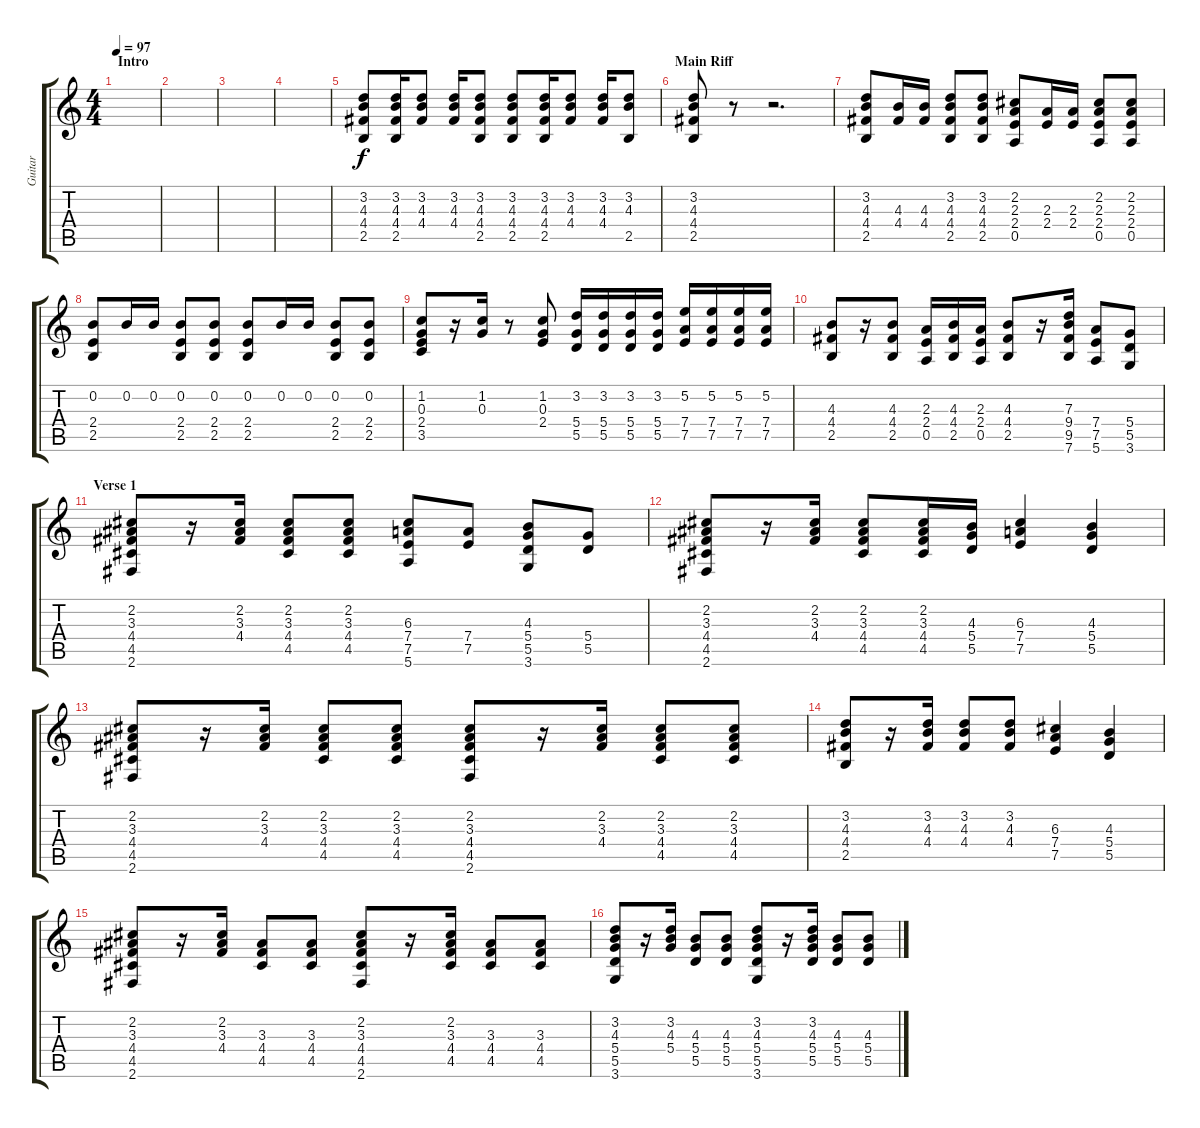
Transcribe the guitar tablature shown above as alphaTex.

\track ("Guitar" "Guitar") {instrument acousticguitarsteel}
\staff {score tabs}
\tuning (E4 B3 G3 D3 A2 E2) {hide}
\ts (4 4)
\section ("" "Intro")
\tempo 97
\clef g2
\ks c
|
|
|
|
(3.2 4.3 4.4 2.5).8{volume 9} (3.2 4.3 4.4 2.5).16 (3.2 4.3 4.4).8 (3.2 4.3 4.4).16 (3.2 4.3 4.4 2.5).8 (3.2 4.3 4.4 2.5).8 (3.2 4.3 4.4 2.5).16 (3.2 4.3 4.4).8 (3.2 4.3 4.4).16 (3.2 4.3 2.5).8 |
\section ("" "Main Riff")
(3.2 4.3 4.4 2.5).8{volume 13} r.8 r.2{d} |
(3.2 4.3 4.4 2.5).8 (4.3 4.4).16 (4.3 4.4).16 (3.2 4.3 4.4 2.5).8 (3.2 4.3 4.4 2.5).8 (2.2 2.3 2.4 0.5).8 (2.3 2.4).16 (2.3 2.4).16 (2.2 2.3 2.4 0.5).8 (2.2 2.3 2.4 0.5).8 |
(0.2 2.4 2.5).8 0.2.16 0.2.16 (0.2 2.4 2.5).8 (0.2 2.4 2.5).8 (0.2 2.4 2.5).8 0.2.16 0.2.16 (0.2 2.4 2.5).8 (0.2 2.4 2.5).8 |
(1.2 0.3 2.4 3.5).8 r.16 (1.2 0.3).16 r.8 (1.2 0.3 2.4).8 (3.2 5.4 5.5).16 (3.2 5.4 5.5).16 (3.2 5.4 5.5).16 (3.2 5.4 5.5).16 (5.2 7.4 7.5).16 (5.2 7.4 7.5).16 (5.2 7.4 7.5).16 (5.2 7.4 7.5).16 |
(4.3 4.4 2.5).8 r.16 (4.3 4.4 2.5).8 (2.3 2.4 0.5).16 (4.3 4.4 2.5).16 (2.3 2.4 0.5).16 (4.3 4.4 2.5).8 r.16 (7.3 9.4 9.5 7.6).16 (7.4 7.5 5.6).8 (5.4 5.5 3.6).8 |
\section ("" "Verse 1")
(2.2 3.3 4.4 4.5 2.6).8 r.16 (2.2 3.3 4.4).16 (2.2 3.3 4.4 4.5).8 (2.2 3.3 4.4 4.5).8 (6.3 7.4 7.5 5.6).8 (7.4 7.5).8 (4.3 5.4 5.5 3.6).8 (5.4 5.5).8 |
(2.2 3.3 4.4 4.5 2.6).8 r.16 (2.2 3.3 4.4).16 (2.2 3.3 4.4 4.5).8 (2.2 3.3 4.4 4.5).16 (4.3 5.4 5.5).16 (6.3 7.4 7.5).4 (4.3 5.4 5.5).4 |
(2.2 3.3 4.4 4.5 2.6).8 r.16 (2.2 3.3 4.4).16 (2.2 3.3 4.4 4.5).8 (2.2 3.3 4.4 4.5).8 (2.2 3.3 4.4 4.5 2.6).8 r.16 (2.2 3.3 4.4).16 (2.2 3.3 4.4 4.5).8 (2.2 3.3 4.4 4.5).8 |
(3.2 4.3 4.4 2.5).8 r.16 (3.2 4.3 4.4).16 (3.2 4.3 4.4).8 (3.2 4.3 4.4).8 (6.3 7.4 7.5).4 (4.3 5.4 5.5).4 |
(2.2 3.3 4.4 4.5 2.6).8 r.16 (2.2 3.3 4.4).16 (3.3 4.4 4.5).8 (3.3 4.4 4.5).8 (2.2 3.3 4.4 4.5 2.6).8 r.16 (2.2 3.3 4.4 4.5).16 (3.3 4.4 4.5).8 (3.3 4.4 4.5).8 |
(3.2 4.3 5.4 5.5 3.6).8 r.16 (3.2 4.3 5.4).16 (4.3 5.4 5.5).8 (4.3 5.4 5.5).8 (3.2 4.3 5.4 5.5 3.6).8 r.16 (3.2 4.3 5.4 5.5).16 (4.3 5.4 5.5).8 (4.3 5.4 5.5).8
